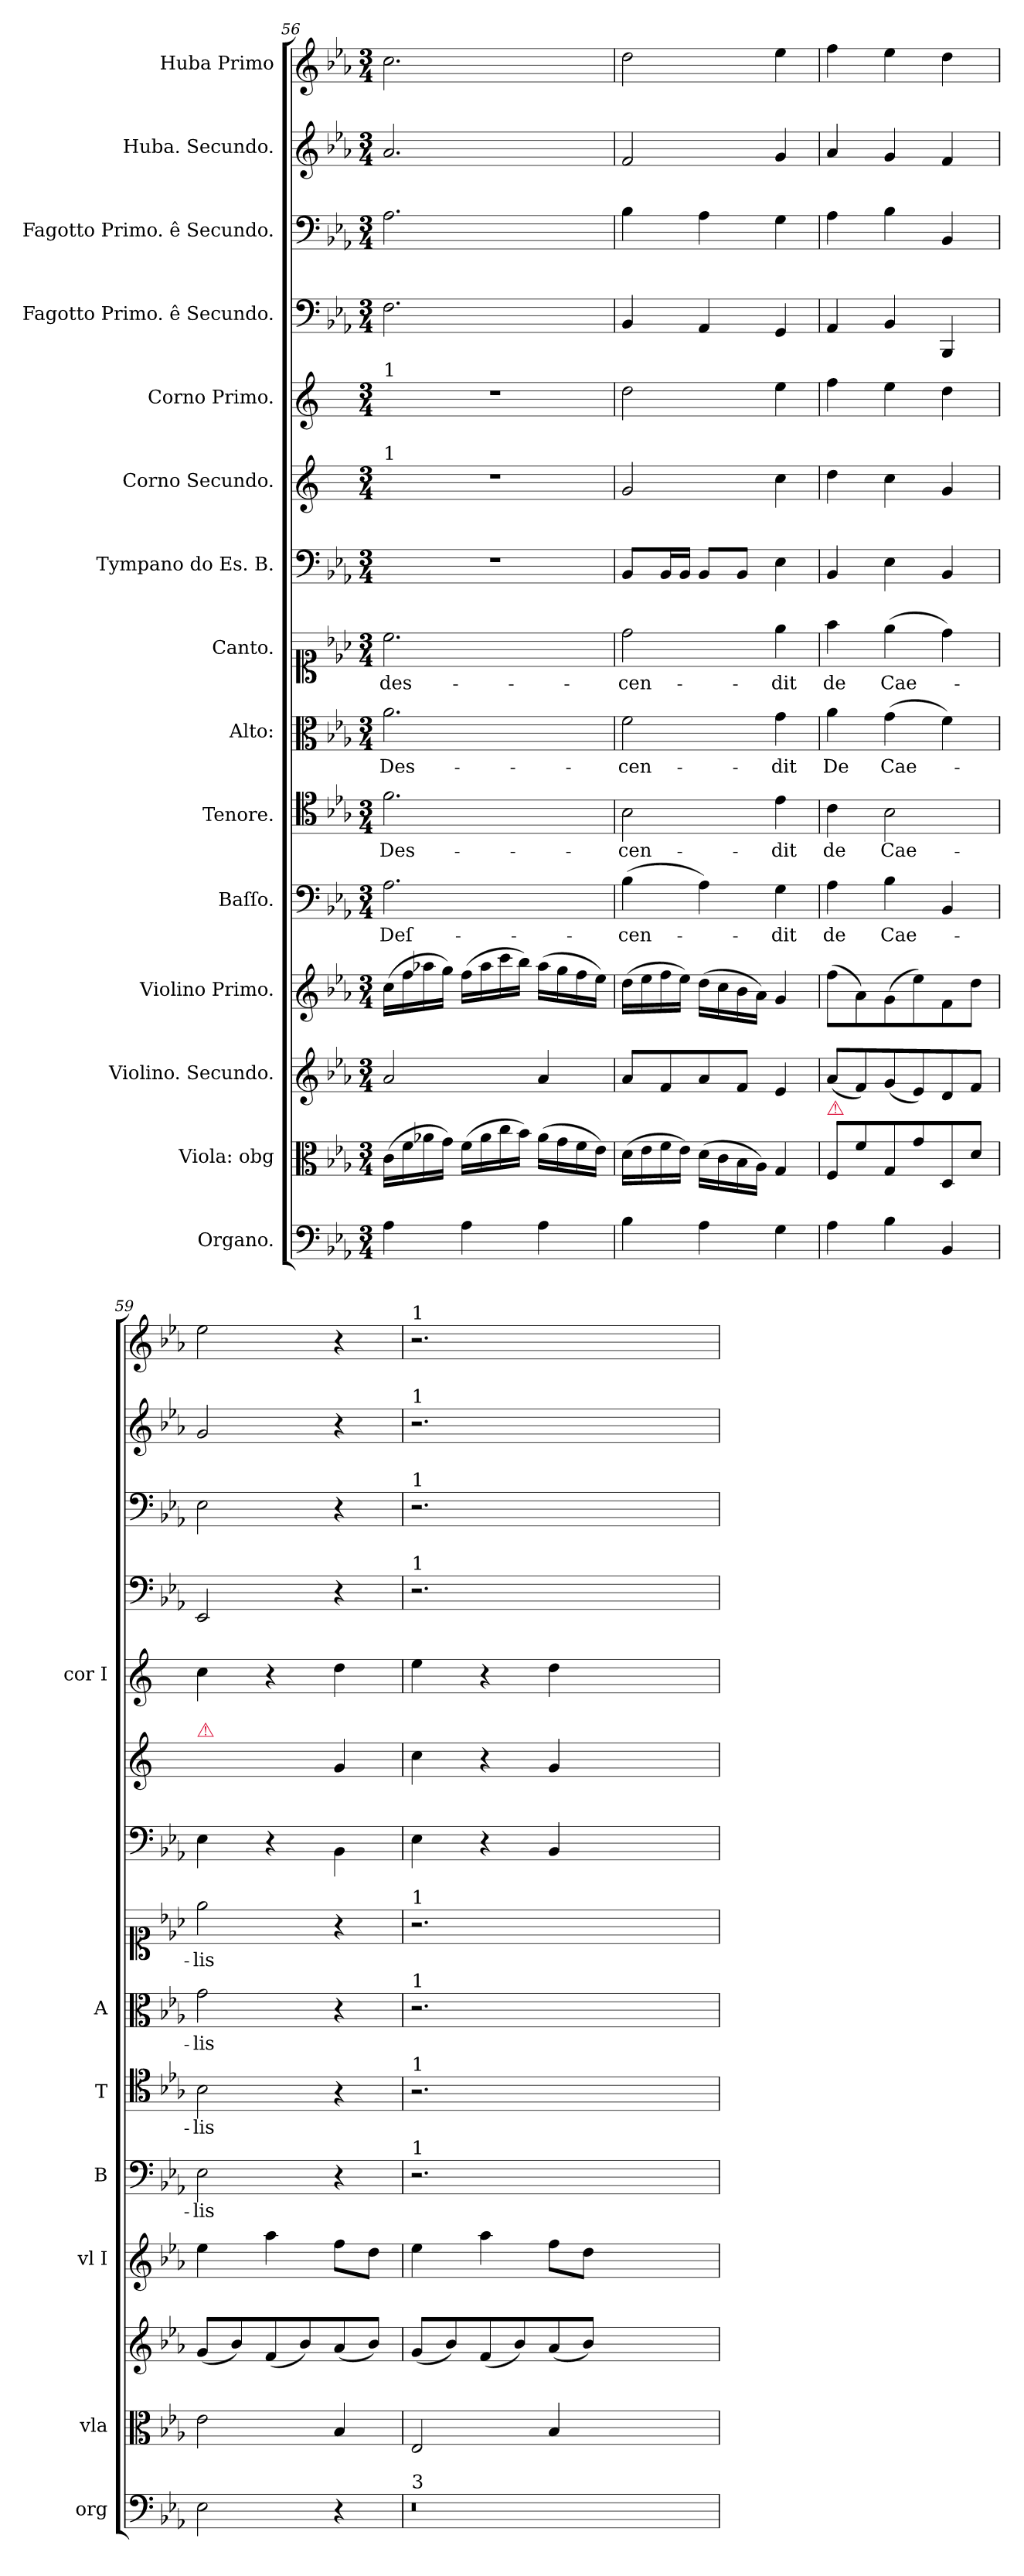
**kern	**dynam	**kern	**dynam	**kern	**dynam	**kern	**dynam	**kern	**text	**dynam	**kern	**text	**dynam	**kern	**text	**dynam	**kern	**text	**dynam	**kern	**kern	**dynam	**kern	**dynam	**kern	**kern	**dynam	**kern	**dynam	**kern	**dynam
*part15	*part15	*part14	*part14	*part13	*part13	*part12	*part12	*part11	*part11	*part11	*part10	*part10	*part10	*part9	*part9	*part9	*part8	*part8	*part8	*part7	*part6	*part6	*part5	*part5	*part4	*part3	*part3	*part2	*part2	*part1	*part1
*staff15	*staff15	*staff14	*staff14	*staff13	*staff13	*staff12	*staff12	*staff11	*staff11	*staff11	*staff10	*staff10	*staff10	*staff9	*staff9	*staff9	*staff8	*staff8	*staff8	*staff7	*staff6	*staff6	*staff5	*staff5	*staff4	*staff3	*staff3	*staff2	*staff2	*staff1	*staff1
*I"Organo.	*	*I"Viola: obg	*	*I"Violino. Secundo.	*	*I"Violino Primo.	*	*I"Baſſo.	*	*	*I"Tenore.	*	*	*I"Alto:	*	*	*I"Canto.	*	*	*I"Tympano do Es. B.	*I"Corno Secundo.	*	*I"Corno Primo.	*	*I"Fagotto Primo. ê Secundo.	*I"Fagotto Primo. ê Secundo.	*	*I"Huba. Secundo.	*	*I"Huba Primo	*
*I'org	*	*I'vla	*	*	*	*I'vl I	*	*I'B	*	*	*I'T	*	*	*I'A	*	*	*	*	*	*	*	*	*I'cor I	*	*	*	*	*	*	*	*
*clefF4	*	*clefC3	*	*clefG2	*	*clefG2	*	*clefF4	*	*	*clefC4	*	*	*clefC3	*	*	*clefC1	*	*	*clefF4	*clefG2	*	*clefG2	*	*clefF4	*clefF4	*	*clefG2	*	*clefG2	*
*	*	*	*	*	*	*	*	*	*	*	*	*	*	*	*	*	*	*	*	*	*ITrd5c9	*	*ITrd5c9	*	*	*	*	*	*	*	*
*k[b-e-a-]	*	*k[b-e-a-]	*	*k[b-e-a-]	*	*k[b-e-a-]	*	*k[b-e-a-]	*	*	*k[b-e-a-]	*	*	*k[b-e-a-]	*	*	*k[b-e-a-]	*	*	*k[b-e-a-]	*k[b-e-a-]	*	*k[b-e-a-]	*	*k[b-e-a-]	*k[b-e-a-]	*	*k[b-e-a-]	*	*k[b-e-a-]	*
*E-:	*	*E-:	*	*E-:	*	*E-:	*	*E-:	*	*	*E-:	*	*	*E-:	*	*	*E-:	*	*	*E-:	*E-:	*	*E-:	*	*E-:	*E-:	*	*E-:	*	*E-:	*
*M3/4	*	*M3/4	*	*M3/4	*	*M3/4	*	*M3/4	*	*	*M3/4	*	*	*M3/4	*	*	*M3/4	*	*	*M3/4	*M3/4	*	*M3/4	*	*M3/4	*M3/4	*	*M3/4	*	*M3/4	*
=56	=56	=56	=56	=56	=56	=56	=56	=56	=56	=56	=56	=56	=56	=56	=56	=56	=56	=56	=56	=56	=56	=56	=56	=56	=56	=56	=56	=56	=56	=56	=56
!	!	!	!	!	!	!	!	!	!	!	!	!	!	!	!	!	!	!	!	!	!	!	!LO:TX:a:t=1	!	!	!	!	!	!	!	!
!	!	!	!	!	!	!	!	!	!	!	!	!	!	!	!	!	!	!	!	!	!LO:TX:a:t=1	!	!	!	!	!	!	!	!	!	!
!	!LO:DY:b	!	!LO:DY:rj	!	!LO:DY:a	!	!	!	!	!LO:DY:b	!	!	!LO:DY:b	!	!	!LO:DY:b	!	!	!LO:DY:b	!	!	!	!	!	!	!	!	!	!	!	!
4A-\	fort	(16c\LL	fort	2a-/	forto	(16cc\LL	forto	2.A-\	Deſ-	fort	2.f\	Des-	fort	2.a-\	Des-	fort	2.cc\	des-	fort	2.r	2.r	.	2.r	.	2.F\	2.A-\	fort	2.a-/	fort	2.cc\	for
.	.	16f\	.	.	.	16ff\	.	.	.	.	.	.	.	.	.	.	.	.	.	.	.	.	.	.	.	.	.	.	.	.	.
.	.	16a-X\	.	.	.	16aa-X\	.	.	.	.	.	.	.	.	.	.	.	.	.	.	.	.	.	.	.	.	.	.	.	.	.
.	.	16g\JJ)	.	.	.	16gg\JJ)	.	.	.	.	.	.	.	.	.	.	.	.	.	.	.	.	.	.	.	.	.	.	.	.	.
4A-\	.	(16f\LL	.	.	.	(16ff\LL	.	.	.	.	.	.	.	.	.	.	.	.	.	.	.	.	.	.	.	.	.	.	.	.	.
.	.	16a-\	.	.	.	16aa-\	.	.	.	.	.	.	.	.	.	.	.	.	.	.	.	.	.	.	.	.	.	.	.	.	.
.	.	16cc\	.	.	.	16ccc\	.	.	.	.	.	.	.	.	.	.	.	.	.	.	.	.	.	.	.	.	.	.	.	.	.
.	.	16b-\JJ)	.	.	.	16bb-\JJ)	.	.	.	.	.	.	.	.	.	.	.	.	.	.	.	.	.	.	.	.	.	.	.	.	.
4A-\	.	(16a-\LL	.	4a-/	.	(16aa-\LL	.	.	.	.	.	.	.	.	.	.	.	.	.	.	.	.	.	.	.	.	.	.	.	.	.
.	.	16g\	.	.	.	16gg\	.	.	.	.	.	.	.	.	.	.	.	.	.	.	.	.	.	.	.	.	.	.	.	.	.
.	.	16f\	.	.	.	16ff\	.	.	.	.	.	.	.	.	.	.	.	.	.	.	.	.	.	.	.	.	.	.	.	.	.
.	.	16e-\JJ)	.	.	.	16ee-\JJ)	.	.	.	.	.	.	.	.	.	.	.	.	.	.	.	.	.	.	.	.	.	.	.	.	.
=57	=57	=57	=57	=57	=57	=57	=57	=57	=57	=57	=57	=57	=57	=57	=57	=57	=57	=57	=57	=57	=57	=57	=57	=57	=57	=57	=57	=57	=57	=57	=57
!	!	!	!	!	!	!	!	!	!	!	!	!	!	!	!	!	!	!	!	!	!	!LO:DY:rj	!	!	!	!	!	!	!	!	!
4B-\	.	(16d\LL	.	8a-/L	.	(16dd\LL	.	(4B-\	-cen-	.	2B-\	-cen-	.	2f\	-cen-	.	2dd\	-cen-	.	8BB-/L	2B-/	fort	2f\	fort	4BB-/	4B-\	.	2f/	.	2dd\	.
.	.	16e-\	.	.	.	16ee-\	.	.	.	.	.	.	.	.	.	.	.	.	.	.	.	.	.	.	.	.	.	.	.	.	.
.	.	16f\	.	8f/	.	16ff\	.	.	.	.	.	.	.	.	.	.	.	.	.	16BB-/L	.	.	.	.	.	.	.	.	.	.	.
.	.	16e-\JJ)	.	.	.	16ee-\JJ)	.	.	.	.	.	.	.	.	.	.	.	.	.	16BB-/JJ	.	.	.	.	.	.	.	.	.	.	.
4A-\	.	(16d\LL	.	8a-/	.	(16dd\LL	.	4A-\)	.	.	.	.	.	.	.	.	.	.	.	8BB-/L	.	.	.	.	4AA-/	4A-\	.	.	.	.	.
.	.	16c\	.	.	.	16cc\	.	.	.	.	.	.	.	.	.	.	.	.	.	.	.	.	.	.	.	.	.	.	.	.	.
.	.	16B-\	.	8f/J	.	16b-\	.	.	.	.	.	.	.	.	.	.	.	.	.	8BB-/J	.	.	.	.	.	.	.	.	.	.	.
.	.	16A-\JJ)	.	.	.	16a-\JJ)	.	.	.	.	.	.	.	.	.	.	.	.	.	.	.	.	.	.	.	.	.	.	.	.	.
4G\	.	4G/	.	4e-/	.	4g/	.	4G\	-dit	.	4e-\	-dit	.	4g\	-dit	.	4ee-\	-dit	.	4E-\	4e-\	.	4g\	.	4GG/	4G\	.	4g/	.	4ee-\	.
=58	=58	=58	=58	=58	=58	=58	=58	=58	=58	=58	=58	=58	=58	=58	=58	=58	=58	=58	=58	=58	=58	=58	=58	=58	=58	=58	=58	=58	=58	=58	=58
!	!	!LO:TX:a:color=crimson:t=⚠	!	!	!	!	!	!	!	!	!	!	!	!	!	!	!	!	!	!	!	!	!	!	!	!	!	!	!	!	!
4A-\	.	8F/L	.	(8a-/L	.	(8ff\L	.	4A-\	de	.	4c\	de	.	4a-\	De	.	4ff\	de	.	4BB-/	4f\	.	4a-\	.	4AA-/	4A-\	.	4a-/	.	4ff\	.
.	.	8f\	.	8f/)	.	8a-\)	.	.	.	.	.	.	.	.	.	.	.	.	.	.	.	.	.	.	.	.	.	.	.	.	.
4B-\	.	8G/	.	(8g/	.	(8g\	.	4B-\	Cae-	.	2B-\	Cae-	.	(4g\	Cae-	.	(4ee-\	Cae-	.	4E-\	4e-\	.	4g\	.	4BB-/	4B-\	.	4g/	.	4ee-\	.
.	.	8g\	.	8e-/)	.	8ee-\)	.	.	.	.	.	.	.	.	.	.	.	.	.	.	.	.	.	.	.	.	.	.	.	.	.
4BB-/	.	8D/	.	8d/	.	8f\	.	4BB-/	.	.	.	.	.	4f\)	.	.	4dd\)	.	.	4BB-/	4B-/	.	4f\	.	4BBB-/	4BB-/	.	4f/	.	4dd\	.
.	.	8d\J	.	8f/J	.	8dd\J	.	.	.	.	.	.	.	.	.	.	.	.	.	.	.	.	.	.	.	.	.	.	.	.	.
=59	=59	=59	=59	=59	=59	=59	=59	=59	=59	=59	=59	=59	=59	=59	=59	=59	=59	=59	=59	=59	=59	=59	=59	=59	=59	=59	=59	=59	=59	=59	=59
!	!	!	!	!	!	!	!	!	!	!	!	!	!	!	!	!	!	!	!	!	!LO:TX:a:color=crimson:t=⚠	!	!	!	!	!	!	!	!	!	!
!	!	!	!	!	!LO:DY:a	!	!	!	!	!	!	!	!	!	!	!	!	!	!	!	!	!	!	!	!	!	!	!	!	!	!
2E-\	.	2e-\	pia	(8g/L	piano	4ee-\	piano	2E-\	-lis	.	2B-\	-lis	.	2g\	-lis	.	2ee-\	-lis	.	4E-\	2ryy	.	4e-\	.	2EE-/	2E-\	.	2g/	.	2ee-\	.
.	.	.	.	8b-/)	.	.	.	.	.	.	.	.	.	.	.	.	.	.	.	.	.	.	.	.	.	.	.	.	.	.	.
.	.	.	.	(8f/	.	4aa-\	.	.	.	.	.	.	.	.	.	.	.	.	.	4r	.	.	4r	.	.	.	.	.	.	.	.
.	.	.	.	8b-/)	.	.	.	.	.	.	.	.	.	.	.	.	.	.	.	.	.	.	.	.	.	.	.	.	.	.	.
4r	.	4B-/	.	(8a-/	.	8ff\L	.	4r	.	.	4r	.	.	4r	.	.	4r	.	.	4BB-\	4B-/	.	4f\	.	4r	4r	.	4r	.	4r	.
.	.	.	.	8b-/J)	.	8dd\J	.	.	.	.	.	.	.	.	.	.	.	.	.	.	.	.	.	.	.	.	.	.	.	.	.
=60	=60	=60	=60	=60	=60	=60	=60	=60	=60	=60	=60	=60	=60	=60	=60	=60	=60	=60	=60	=60	=60	=60	=60	=60	=60	=60	=60	=60	=60	=60	=60
!	!	!	!	!	!	!	!	!	!	!	!	!	!	!	!	!	!	!	!	!	!	!	!	!	!	!	!	!	!	!LO:TX:a:t=1	!
!	!	!	!	!	!	!	!	!	!	!	!	!	!	!	!	!	!	!	!	!	!	!	!	!	!	!	!	!LO:TX:a:t=1	!	!	!
!	!	!	!	!	!	!	!	!	!	!	!	!	!	!	!	!	!	!	!	!	!	!	!	!	!	!LO:TX:a:t=1	!	!	!	!	!
!	!	!	!	!	!	!	!	!	!	!	!	!	!	!	!	!	!	!	!	!	!	!	!	!	!LO:TX:a:t=1	!	!	!	!	!	!
!	!	!	!	!	!	!	!	!	!	!	!	!	!	!	!	!	!LO:TX:a:t=1	!	!	!	!	!	!	!	!	!	!	!	!	!	!
!	!	!	!	!	!	!	!	!	!	!	!	!	!	!LO:TX:a:t=1	!	!	!	!	!	!	!	!	!	!	!	!	!	!	!	!	!
!	!	!	!	!	!	!	!	!	!	!	!LO:TX:a:t=1	!	!	!	!	!	!	!	!	!	!	!	!	!	!	!	!	!	!	!	!
!	!	!	!	!	!	!	!	!LO:TX:a:t=1	!	!	!	!	!	!	!	!	!	!	!	!	!	!	!	!	!	!	!	!	!	!	!
!LO:TX:a:t=3	!	!	!	!	!	!	!	!	!	!	!	!	!	!	!	!	!	!	!	!	!	!	!	!	!	!	!	!	!	!	!
!LO:N:vis=0	!	!	!	!	!	!	!	!	!	!	!	!	!	!	!	!	!	!	!	!	!	!	!	!	!	!	!	!	!	!	!
1.r	.	2E-/	.	(8g/L	.	4ee-\	.	2.r	.	.	2.r	.	.	2.r	.	.	2.r	.	.	4E-\	4e-\	.	4g\	.	2.r	2.r	.	2.r	.	2.r	.
.	.	.	.	8b-/)	.	.	.	.	.	.	.	.	.	.	.	.	.	.	.	.	.	.	.	.	.	.	.	.	.	.	.
.	.	.	.	(8f/	.	4aa-\	.	.	.	.	.	.	.	.	.	.	.	.	.	4r	4r	.	4r	.	.	.	.	.	.	.	.
.	.	.	.	8b-/)	.	.	.	.	.	.	.	.	.	.	.	.	.	.	.	.	.	.	.	.	.	.	.	.	.	.	.
.	.	4B-/	.	(8a-/	.	8ff\L	.	.	.	.	.	.	.	.	.	.	.	.	.	4BB-/	4B-/	.	4f\	.	.	.	.	.	.	.	.
.	.	.	.	8b-/J)	.	8dd\J	.	.	.	.	.	.	.	.	.	.	.	.	.	.	.	.	.	.	.	.	.	.	.	.	.
.	.	2.ryy	.	2.ryy	.	2.ryy	.	2.ryy	.	.	2.ryy	.	.	2.ryy	.	.	2.ryy	.	.	2.ryy	2.ryy	.	2.ryy	.	2.ryy	2.ryy	.	2.ryy	.	2.ryy	.
=	=	=	=	=	=	=	=	=	=	=	=	=	=	=	=	=	=	=	=	=	=	=	=	=	=	=	=	=	=	=	=
*-	*-	*-	*-	*-	*-	*-	*-	*-	*-	*-	*-	*-	*-	*-	*-	*-	*-	*-	*-	*-	*-	*-	*-	*-	*-	*-	*-	*-	*-	*-	*-
